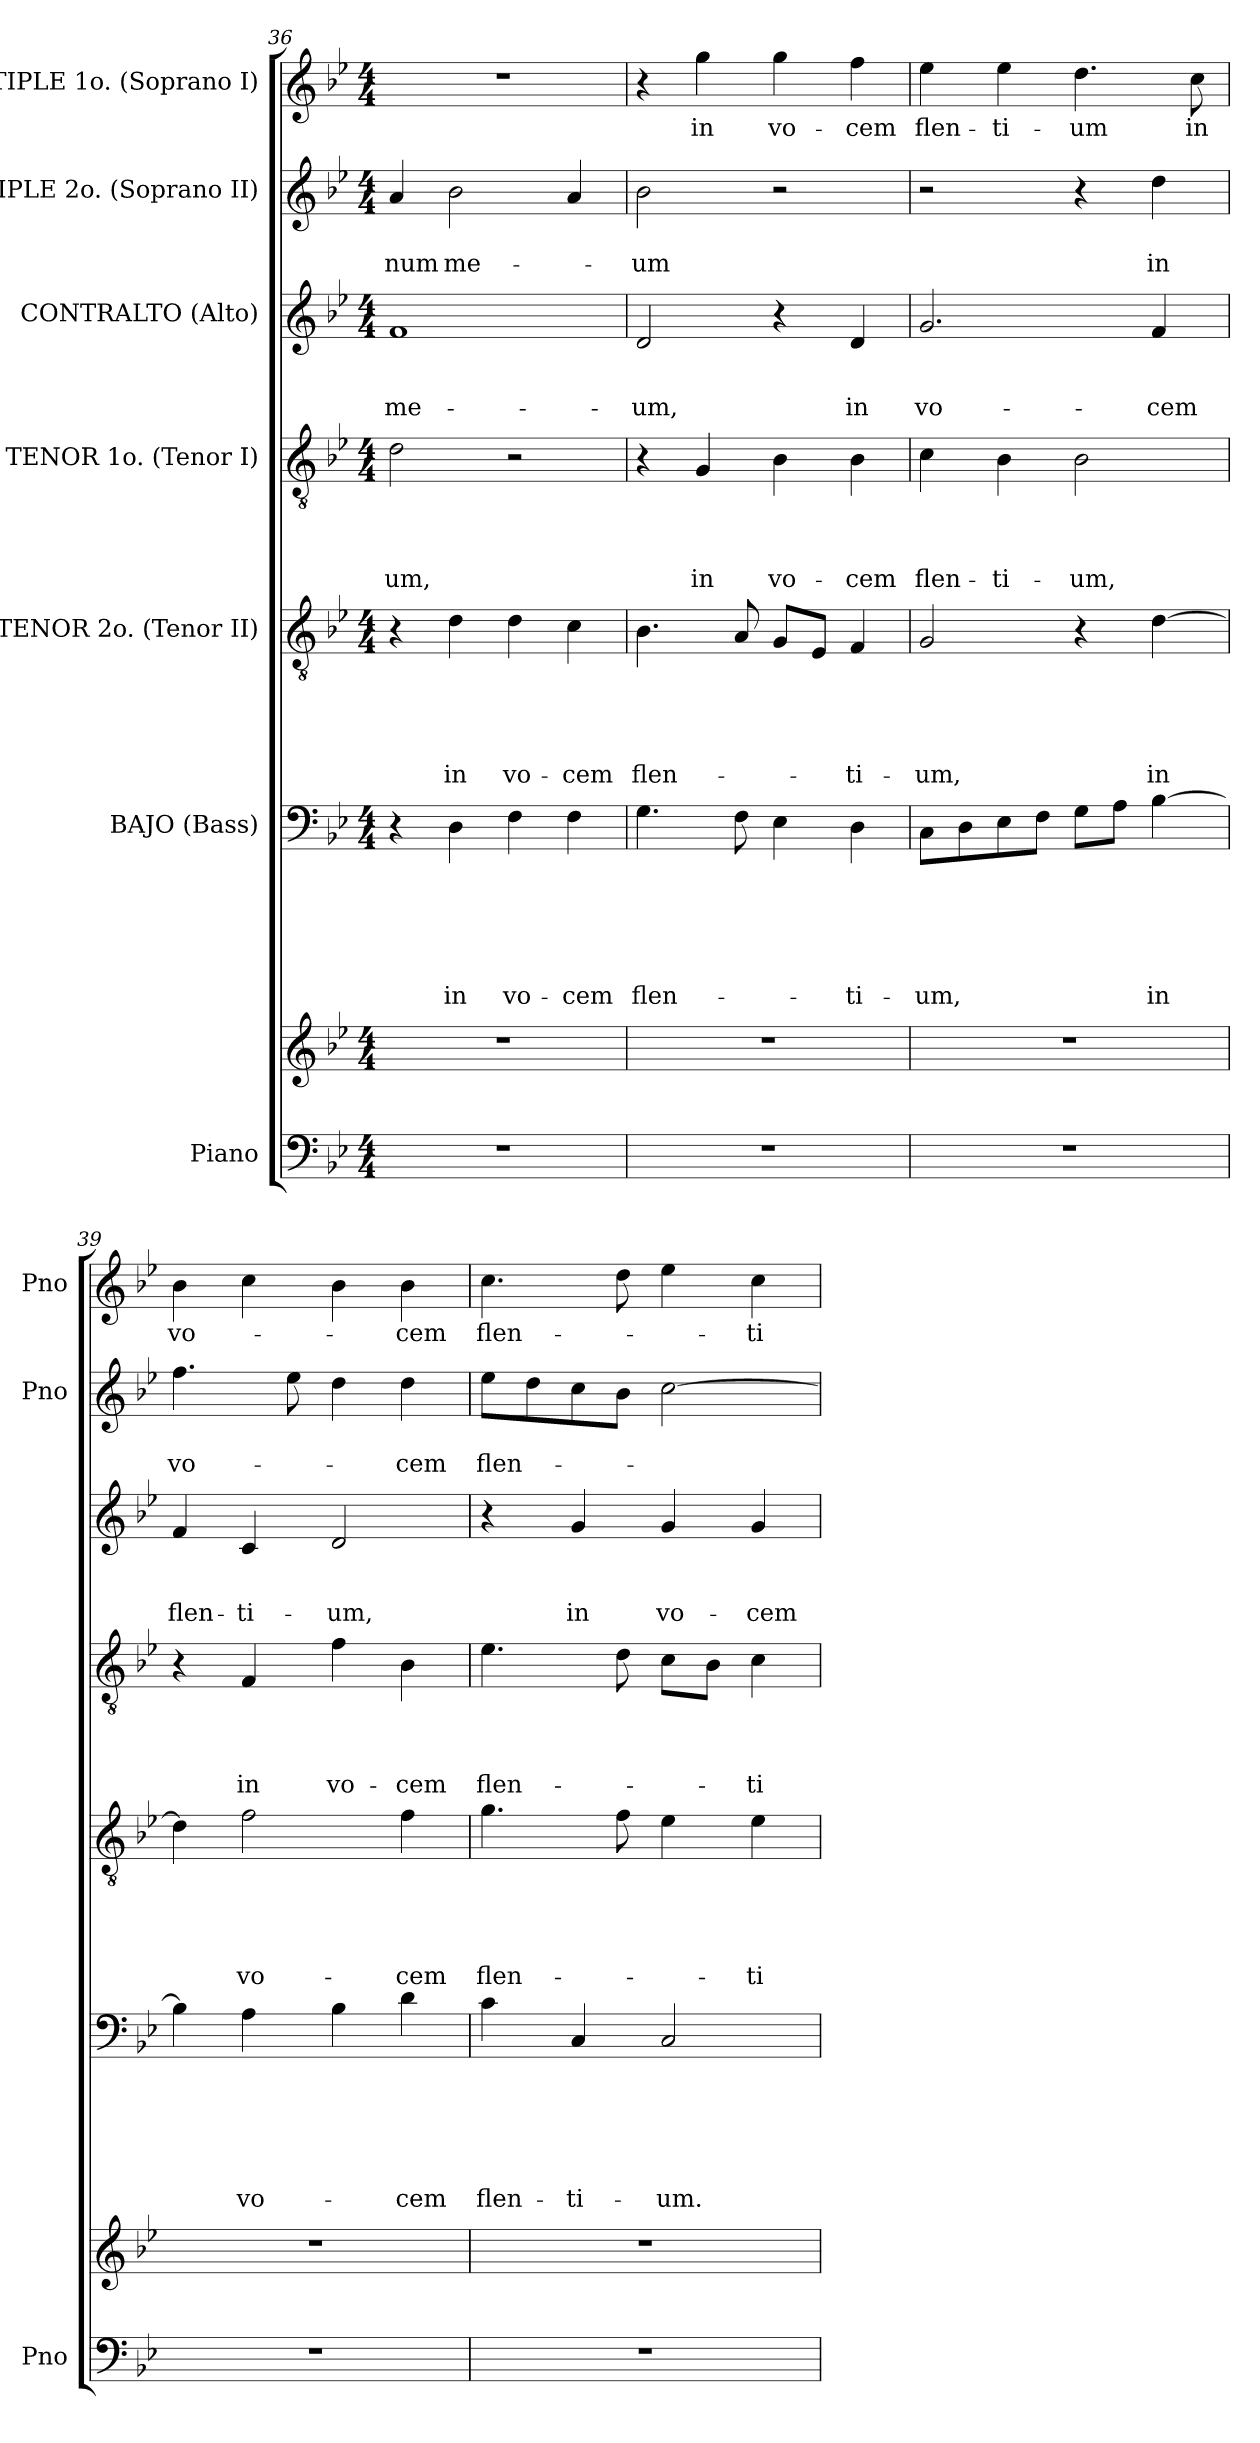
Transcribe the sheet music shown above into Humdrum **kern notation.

**kern	**kern	**kern	**text	**text	**text	**text	**text	**text	**kern	**text	**text	**text	**text	**text	**kern	**text	**text	**text	**text	**kern	**text	**text	**text	**kern	**text	**text	**kern	**text
*part7	*part7	*part6	*part6	*part6	*part6	*part6	*part6	*part6	*part5	*part5	*part5	*part5	*part5	*part5	*part4	*part4	*part4	*part4	*part4	*part3	*part3	*part3	*part3	*part2	*part2	*part2	*part1	*part1
*staff8	*staff7	*staff6	*staff6	*staff6	*staff6	*staff6	*staff6	*staff6	*staff5	*staff5	*staff5	*staff5	*staff5	*staff5	*staff4	*staff4	*staff4	*staff4	*staff4	*staff3	*staff3	*staff3	*staff3	*staff2	*staff2	*staff2	*staff1	*staff1
*I"Piano	*	*I"BAJO (Bass)	*	*	*	*	*	*	*I"TENOR 2o. (Tenor II)	*	*	*	*	*	*I"TENOR 1o. (Tenor I)	*	*	*	*	*I"CONTRALTO (Alto)	*	*	*	*I"TIPLE 2o. (Soprano II)	*	*	*I"TIPLE 1o. (Soprano I)	*
*I'Pno	*	*	*	*	*	*	*	*	*	*	*	*	*	*	*	*	*	*	*	*	*	*	*	*I'Pno	*	*	*I'Pno	*
!!LO:LB:g=z
*clefF4	*clefG2	*clefF4	*	*	*	*	*	*	*clefGv2	*	*	*	*	*	*clefGv2	*	*	*	*	*clefG2	*	*	*	*clefG2	*	*	*clefG2	*
*k[b-e-]	*k[b-e-]	*k[b-e-]	*	*	*	*	*	*	*k[b-e-]	*	*	*	*	*	*k[b-e-]	*	*	*	*	*k[b-e-]	*	*	*	*k[b-e-]	*	*	*k[b-e-]	*
*B-:	*B-:	*B-:	*	*	*	*	*	*	*B-:	*	*	*	*	*	*B-:	*	*	*	*	*B-:	*	*	*	*B-:	*	*	*B-:	*
*M4/4	*M4/4	*M4/4	*	*	*	*	*	*	*M4/4	*	*	*	*	*	*M4/4	*	*	*	*	*M4/4	*	*	*	*M4/4	*	*	*M4/4	*
=36	=36	=36	=36	=36	=36	=36	=36	=36	=36	=36	=36	=36	=36	=36	=36	=36	=36	=36	=36	=36	=36	=36	=36	=36	=36	=36	=36	=36
1r	1r	4r	.	.	.	.	.	.	4r	.	.	.	.	.	2d\	.	.	.	-­um,	1f	.	.	me-	4a/	.	-­num	1r	.
.	.	4D\	.	.	.	.	.	in	4d\	.	.	.	.	in	.	.	.	.	.	.	.	.	.	2b-\	.	me-	.	.
.	.	4F\	.	.	.	.	.	vo-	4d\	.	.	.	.	vo-	2r	.	.	.	.	.	.	.	.	.	.	.	.	.
.	.	4F\	.	.	.	.	.	-cem	4c\	.	.	.	.	-cem	.	.	.	.	.	.	.	.	.	4a/	.	.	.	.
=37	=37	=37	=37	=37	=37	=37	=37	=37	=37	=37	=37	=37	=37	=37	=37	=37	=37	=37	=37	=37	=37	=37	=37	=37	=37	=37	=37	=37
1r	1r	4.G\	.	.	.	.	.	flen-	4.B-\	.	.	.	.	flen-	4r	.	.	.	.	2d/	.	.	-um,	2b-\	.	-um	4r	.
.	.	.	.	.	.	.	.	.	.	.	.	.	.	.	4G/	.	.	.	in	.	.	.	.	.	.	.	4gg\	in
.	.	8F\	.	.	.	.	.	.	8A/	.	.	.	.	.	.	.	.	.	.	.	.	.	.	.	.	.	.	.
.	.	4E-\	.	.	.	.	.	.	8G/L	.	.	.	.	.	4B-\	.	.	.	vo-	4r	.	.	.	2r	.	.	4gg\	vo-
.	.	.	.	.	.	.	.	.	8E-/J	.	.	.	.	.	.	.	.	.	.	.	.	.	.	.	.	.	.	.
.	.	4D\	.	.	.	.	.	-ti-	4F/	.	.	.	.	-ti-	4B-\	.	.	.	-cem	4d/	.	.	in	.	.	.	4ff\	-cem
=38	=38	=38	=38	=38	=38	=38	=38	=38	=38	=38	=38	=38	=38	=38	=38	=38	=38	=38	=38	=38	=38	=38	=38	=38	=38	=38	=38	=38
1r	1r	8C\L	.	.	.	.	.	-um,	2G/	.	.	.	.	-um,	4c\	.	.	.	flen-	2.g/	.	.	vo-	2r	.	.	4ee-\	flen-
.	.	8D\	.	.	.	.	.	.	.	.	.	.	.	.	.	.	.	.	.	.	.	.	.	.	.	.	.	.
.	.	8E-\	.	.	.	.	.	.	.	.	.	.	.	.	4B-\	.	.	.	-ti-	.	.	.	.	.	.	.	4ee-\	-ti-
.	.	8F\J	.	.	.	.	.	.	.	.	.	.	.	.	.	.	.	.	.	.	.	.	.	.	.	.	.	.
.	.	8G\L	.	.	.	.	.	.	4r	.	.	.	.	.	2B-\	.	.	.	-um,	.	.	.	.	4r	.	.	4.dd\	-um
.	.	8A\J	.	.	.	.	.	.	.	.	.	.	.	.	.	.	.	.	.	.	.	.	.	.	.	.	.	.
.	.	[4B-\	.	.	.	.	.	in	[4d\	.	.	.	.	in	.	.	.	.	.	4f/	.	.	-cem	4dd\	.	in	.	.
.	.	.	.	.	.	.	.	.	.	.	.	.	.	.	.	.	.	.	.	.	.	.	.	.	.	.	8cc\	in
=39	=39	=39	=39	=39	=39	=39	=39	=39	=39	=39	=39	=39	=39	=39	=39	=39	=39	=39	=39	=39	=39	=39	=39	=39	=39	=39	=39	=39
1r	1r	4B-\]	.	.	.	.	.	.	4d\]	.	.	.	.	.	4r	.	.	.	.	4f/	.	.	flen-	4.ff\	.	vo-	4b-\	vo-
.	.	4A\	.	.	.	.	.	vo-	2f\	.	.	.	.	vo-	4F/	.	.	.	in	4c/	.	.	-ti-	.	.	.	4cc\	.
.	.	.	.	.	.	.	.	.	.	.	.	.	.	.	.	.	.	.	.	.	.	.	.	8ee-\	.	.	.	.
.	.	4B-\	.	.	.	.	.	.	.	.	.	.	.	.	4f\	.	.	.	vo-	2d/	.	.	-um,	4dd\	.	.	4b-\	.
.	.	4d\	.	.	.	.	.	-cem	4f\	.	.	.	.	-cem	4B-\	.	.	.	-cem	.	.	.	.	4dd\	.	-cem	4b-\	-cem
=40	=40	=40	=40	=40	=40	=40	=40	=40	=40	=40	=40	=40	=40	=40	=40	=40	=40	=40	=40	=40	=40	=40	=40	=40	=40	=40	=40	=40
1r	1r	4c\	.	.	.	.	.	flen-	4.g\	.	.	.	.	flen-	4.e-\	.	.	.	flen-	4r	.	.	.	8ee-\L	.	flen-	4.cc\	flen-
.	.	.	.	.	.	.	.	.	.	.	.	.	.	.	.	.	.	.	.	.	.	.	.	8dd\	.	.	.	.
.	.	4C/	.	.	.	.	.	-ti-	.	.	.	.	.	.	.	.	.	.	.	4g/	.	.	in	8cc\	.	.	.	.
.	.	.	.	.	.	.	.	.	8f\	.	.	.	.	.	8d\	.	.	.	.	.	.	.	.	8b-\J	.	.	8dd\	.
.	.	2C/	.	.	.	.	.	-um.	4e-\	.	.	.	.	.	8c\L	.	.	.	.	4g/	.	.	vo-	[2cc\	.	.	4ee-\	.
.	.	.	.	.	.	.	.	.	.	.	.	.	.	.	8B-\J	.	.	.	.	.	.	.	.	.	.	.	.	.
.	.	.	.	.	.	.	.	.	4e-\	.	.	.	.	-ti-	4c\	.	.	.	-ti-	4g/	.	.	-cem	.	.	.	4cc\	-ti-
=	=	=	=	=	=	=	=	=	=	=	=	=	=	=	=	=	=	=	=	=	=	=	=	=	=	=	=	=
*-	*-	*-	*-	*-	*-	*-	*-	*-	*-	*-	*-	*-	*-	*-	*-	*-	*-	*-	*-	*-	*-	*-	*-	*-	*-	*-	*-	*-
